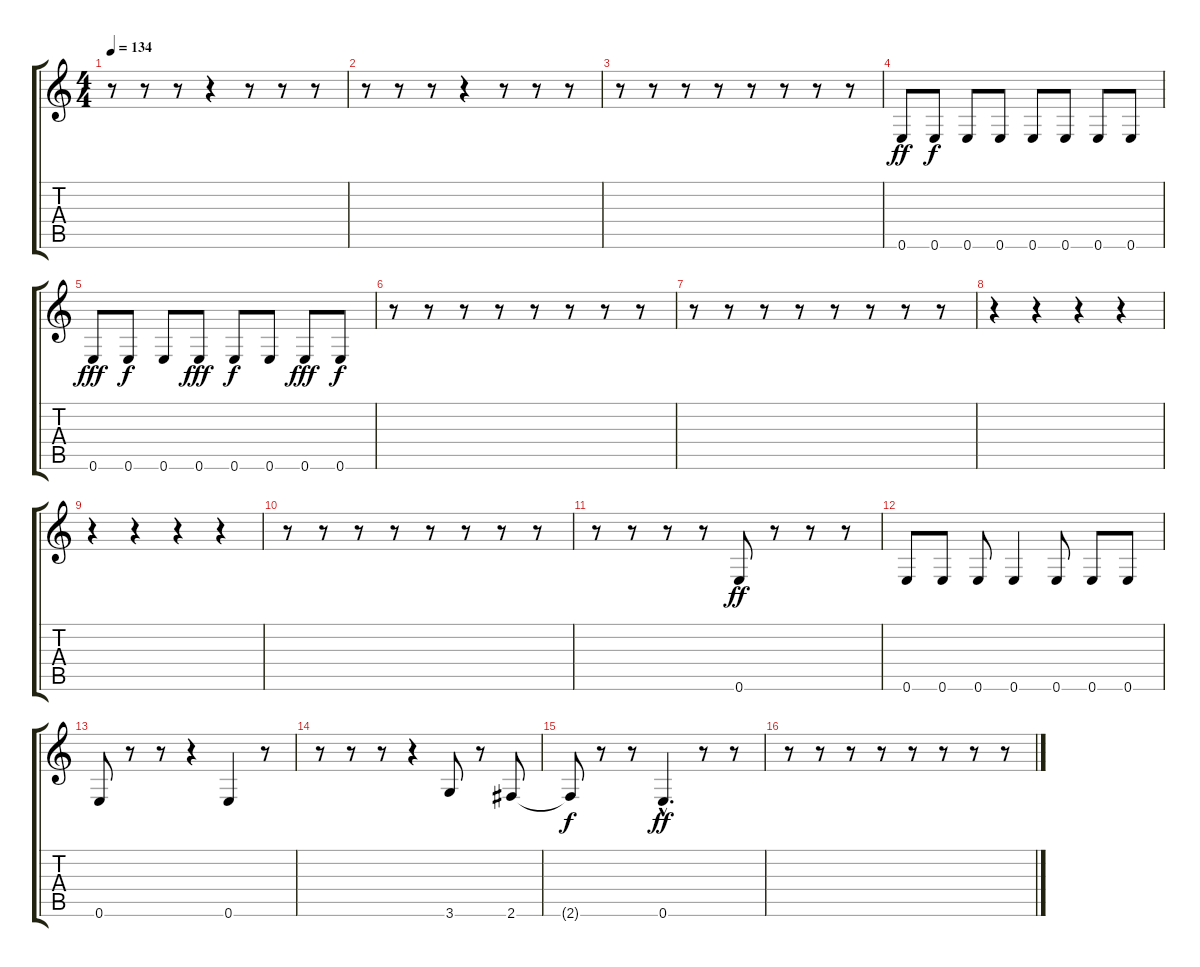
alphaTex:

\track "" {instrument electricbassfinger}
\staff {score tabs}
\tuning (E4 B3 G3 D3 A2 E2) {hide}
\ts (4 4)
\tempo 134
\clef g2
\ks c
r.8{dy ff} r.8 r.8 r.4 r.8 r.8 r.8 |
r.8 r.8 r.8 r.4 r.8 r.8 r.8 |
r.8 r.8 r.8 r.8 r.8 r.8 r.8 r.8 |
0.6.8 0.6.8{dy f} 0.6.8 0.6.8 0.6.8 0.6.8 0.6.8 0.6.8 |
0.6.8{dy fff} 0.6.8{dy f} 0.6.8 0.6.8{dy fff} 0.6.8{dy f} 0.6.8 0.6.8{dy fff} 0.6.8{dy f} |
r.8 r.8 r.8 r.8 r.8 r.8 r.8 r.8 |
r.8 r.8 r.8 r.8 r.8 r.8 r.8 r.8 |
r.4 r.4 r.4 r.4 |
r.4 r.4 r.4 r.4 |
r.8 r.8 r.8 r.8 r.8 r.8 r.8 r.8 |
r.8 r.8 r.8 r.8 0.6.8{dy ff} r.8 r.8 r.8 |
0.6.8 0.6.8 0.6.8 0.6.4 0.6.8 0.6.8 0.6.8 |
0.6.8 r.8 r.8 r.4 0.6.4 r.8 |
r.8 r.8 r.8 r.4 3.6.8 r.8 2.6.8 |
2.6{t}.8{dy f} r.8 r.8 0.6{hac}.4{d dy ff} r.8 r.8 |
r.8 r.8 r.8 r.8 r.8 r.8 r.8 r.8
